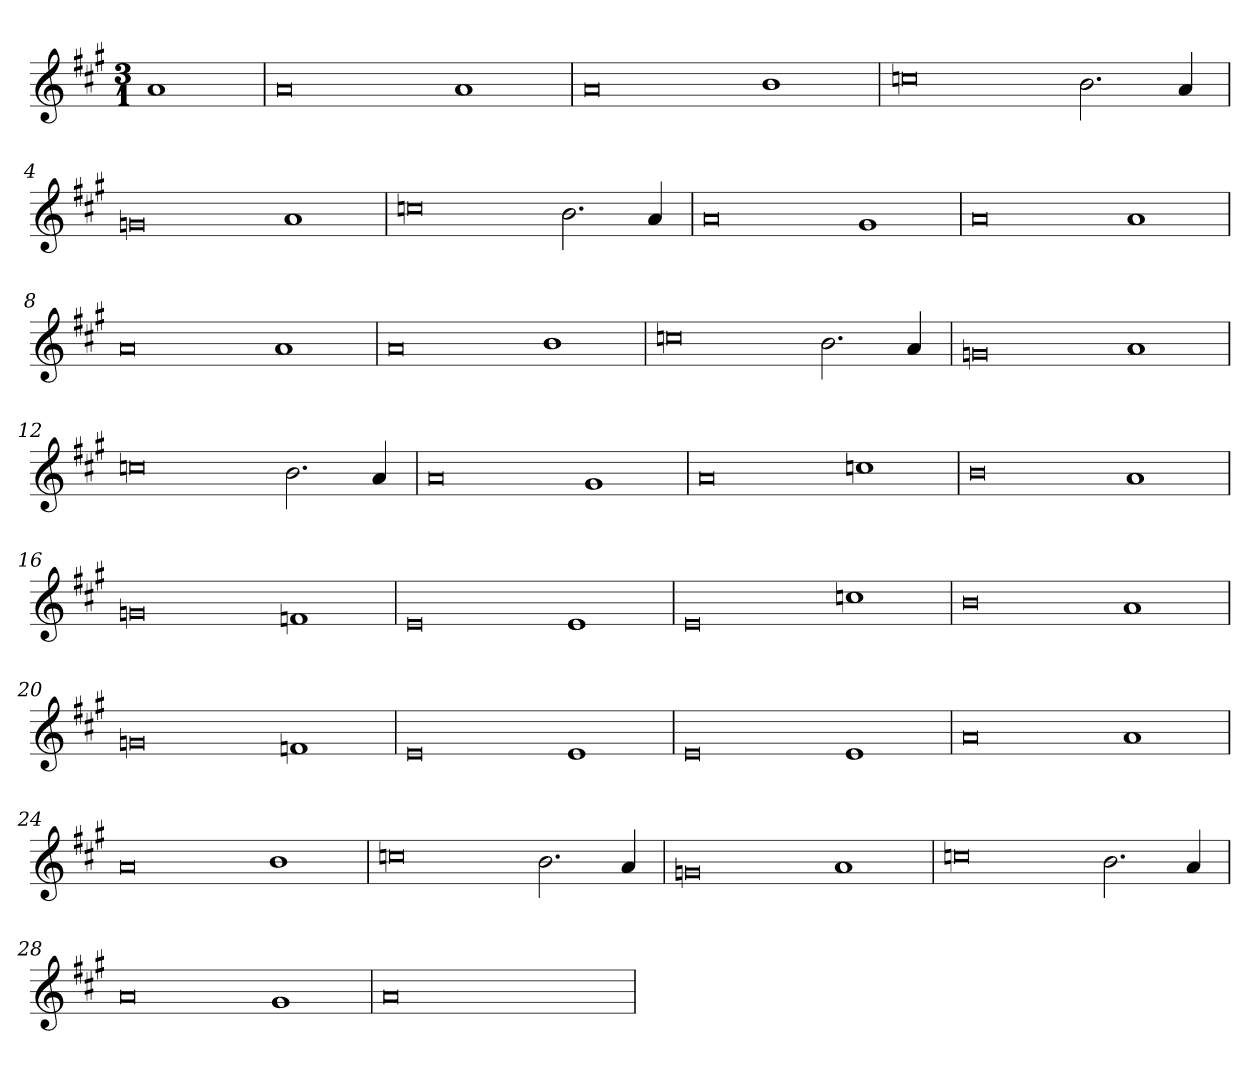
**kern
*part1
*staff1
*clefG2
*k[f#c#g#]
*A:
*M3/1
=
1a
=1
0a
1a
=2
0a
1b
=3
0ccn
2.b
4a
=4
0gn
1a
=5
0ccn
2.b
4a
=6
0a
1g#
=7
0a
1a
=8
0a
1a
=9
0a
1b
=10
0ccn
2.b
4a
=11
0gn
1a
=12
0ccn
2.b
4a
=13
0a
1g#
=14
0a
1ccn
=15
0b
1a
=16
0gn
1fn
=17
0e
1e
=18
0e
1ccn
=19
0b
1a
=20
0gn
1fn
=21
0e
1e
=22
0e
1e
=23
0a
1a
=24
0a
1b
=25
0ccn
2.b
4a
=26
0gn
1a
=27
0ccn
2.b
4a
=28
0a
1g#
=29
0a
1ryy
=
*-
